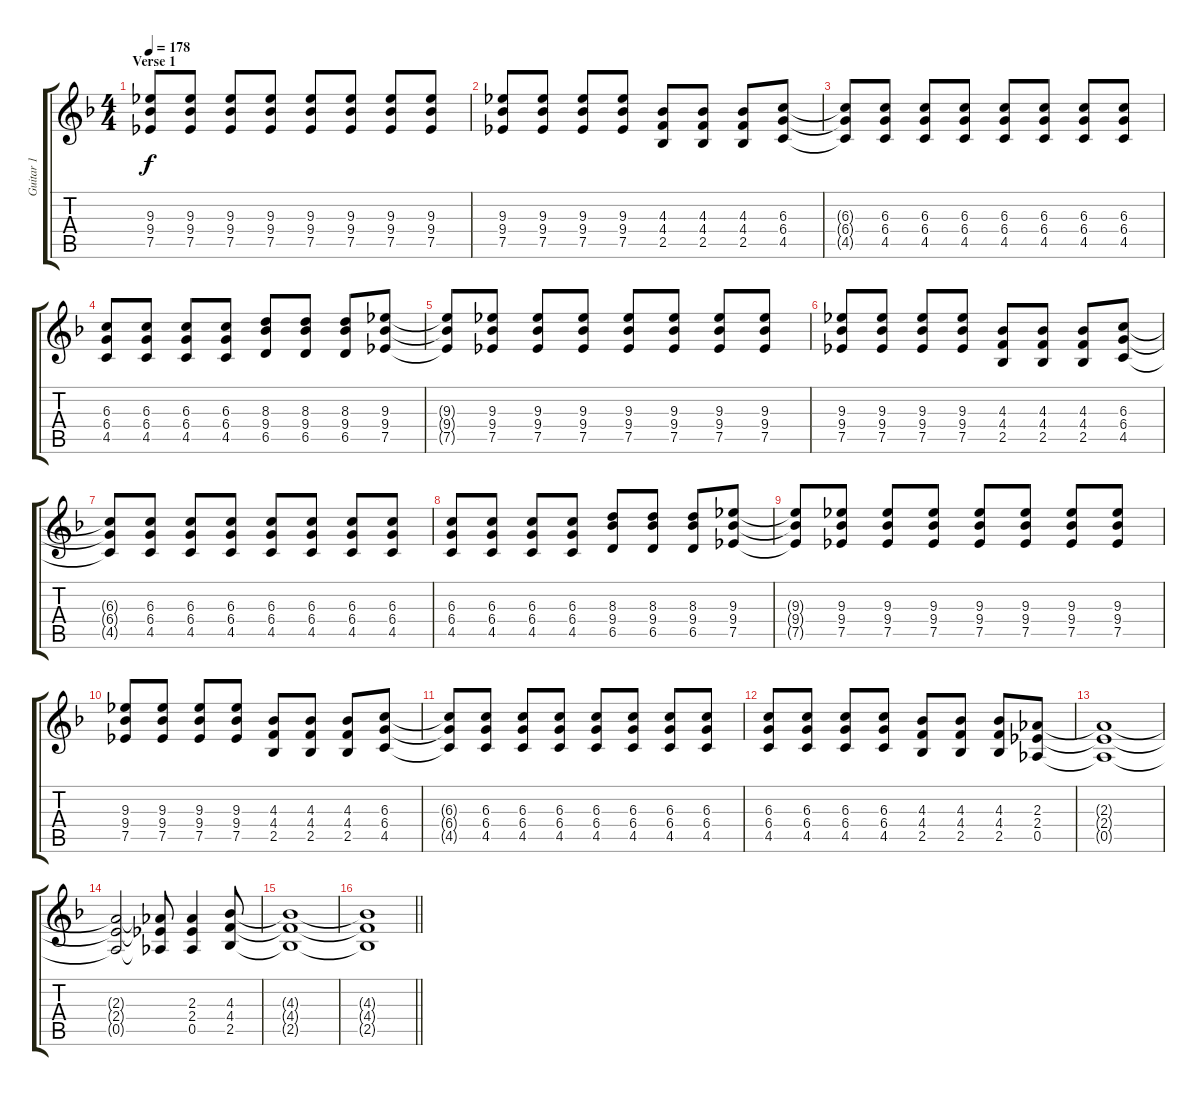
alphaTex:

\track ("Guitar 1" "Guitar 1") {instrument electricguitarclean}
\staff {score tabs}
\tuning (Eb4 Bb3 Gb3 Db3 Ab2 Eb2) {hide}
\ts (4 4)
\section ("" "Verse 1")
\tempo 178
\clef g2
\ks f
(9.3{t} 9.4{t} 7.5{t}).8{dy f} (9.3 9.4 7.5).8 (9.3 9.4 7.5).8 (9.3 9.4 7.5).8 (9.3 9.4 7.5).8 (9.3 9.4 7.5).8 (9.3 9.4 7.5).8 (9.3 9.4 7.5).8 |
(9.3 9.4 7.5).8 (9.3 9.4 7.5).8 (9.3 9.4 7.5).8 (9.3 9.4 7.5).8 (4.3 4.4 2.5).8 (4.3 4.4 2.5).8 (4.3 4.4 2.5).8 (6.3 6.4 4.5).8 |
(6.3{t} 6.4{t} 4.5{t}).8 (6.3 6.4 4.5).8 (6.3 6.4 4.5).8 (6.3 6.4 4.5).8 (6.3 6.4 4.5).8 (6.3 6.4 4.5).8 (6.3 6.4 4.5).8 (6.3 6.4 4.5).8 |
(6.3 6.4 4.5).8 (6.3 6.4 4.5).8 (6.3 6.4 4.5).8 (6.3 6.4 4.5).8 (8.3 9.4 6.5).8 (8.3 9.4 6.5).8 (8.3 9.4 6.5).8 (9.3 9.4 7.5).8 |
(9.3{t} 9.4{t} 7.5{t}).8 (9.3 9.4 7.5).8 (9.3 9.4 7.5).8 (9.3 9.4 7.5).8 (9.3 9.4 7.5).8 (9.3 9.4 7.5).8 (9.3 9.4 7.5).8 (9.3 9.4 7.5).8 |
(9.3 9.4 7.5).8 (9.3 9.4 7.5).8 (9.3 9.4 7.5).8 (9.3 9.4 7.5).8 (4.3 4.4 2.5).8 (4.3 4.4 2.5).8 (4.3 4.4 2.5).8 (6.3 6.4 4.5).8 |
(6.3{t} 6.4{t} 4.5{t}).8 (6.3 6.4 4.5).8 (6.3 6.4 4.5).8 (6.3 6.4 4.5).8 (6.3 6.4 4.5).8 (6.3 6.4 4.5).8 (6.3 6.4 4.5).8 (6.3 6.4 4.5).8 |
(6.3 6.4 4.5).8 (6.3 6.4 4.5).8 (6.3 6.4 4.5).8 (6.3 6.4 4.5).8 (8.3 9.4 6.5).8 (8.3 9.4 6.5).8 (8.3 9.4 6.5).8 (9.3 9.4 7.5).8 |
(9.3{t} 9.4{t} 7.5{t}).8 (9.3 9.4 7.5).8 (9.3 9.4 7.5).8 (9.3 9.4 7.5).8 (9.3 9.4 7.5).8 (9.3 9.4 7.5).8 (9.3 9.4 7.5).8 (9.3 9.4 7.5).8 |
(9.3 9.4 7.5).8 (9.3 9.4 7.5).8 (9.3 9.4 7.5).8 (9.3 9.4 7.5).8 (4.3 4.4 2.5).8 (4.3 4.4 2.5).8 (4.3 4.4 2.5).8 (6.3 6.4 4.5).8 |
(6.3{t} 6.4{t} 4.5{t}).8 (6.3 6.4 4.5).8 (6.3 6.4 4.5).8 (6.3 6.4 4.5).8 (6.3 6.4 4.5).8 (6.3 6.4 4.5).8 (6.3 6.4 4.5).8 (6.3 6.4 4.5).8 |
(6.3 6.4 4.5).8 (6.3 6.4 4.5).8 (6.3 6.4 4.5).8 (6.3 6.4 4.5).8 (4.3 4.4 2.5).8 (4.3 4.4 2.5).8 (4.3 4.4 2.5).8 (2.3 2.4 0.5).8 |
(2.3{t} 2.4{t} 0.5{t}).1 |
(2.3{t} 2.4{t} 0.5{t}).2 (2.3{t} 2.4{t} 0.5{t}).8 (2.3 2.4 0.5).4 (4.3 4.4 2.5).8 |
(4.3{t} 4.4{t} 2.5{t}).1 |
\barLineRight lightlight
(4.3{t} 4.4{t} 2.5{t}).1
